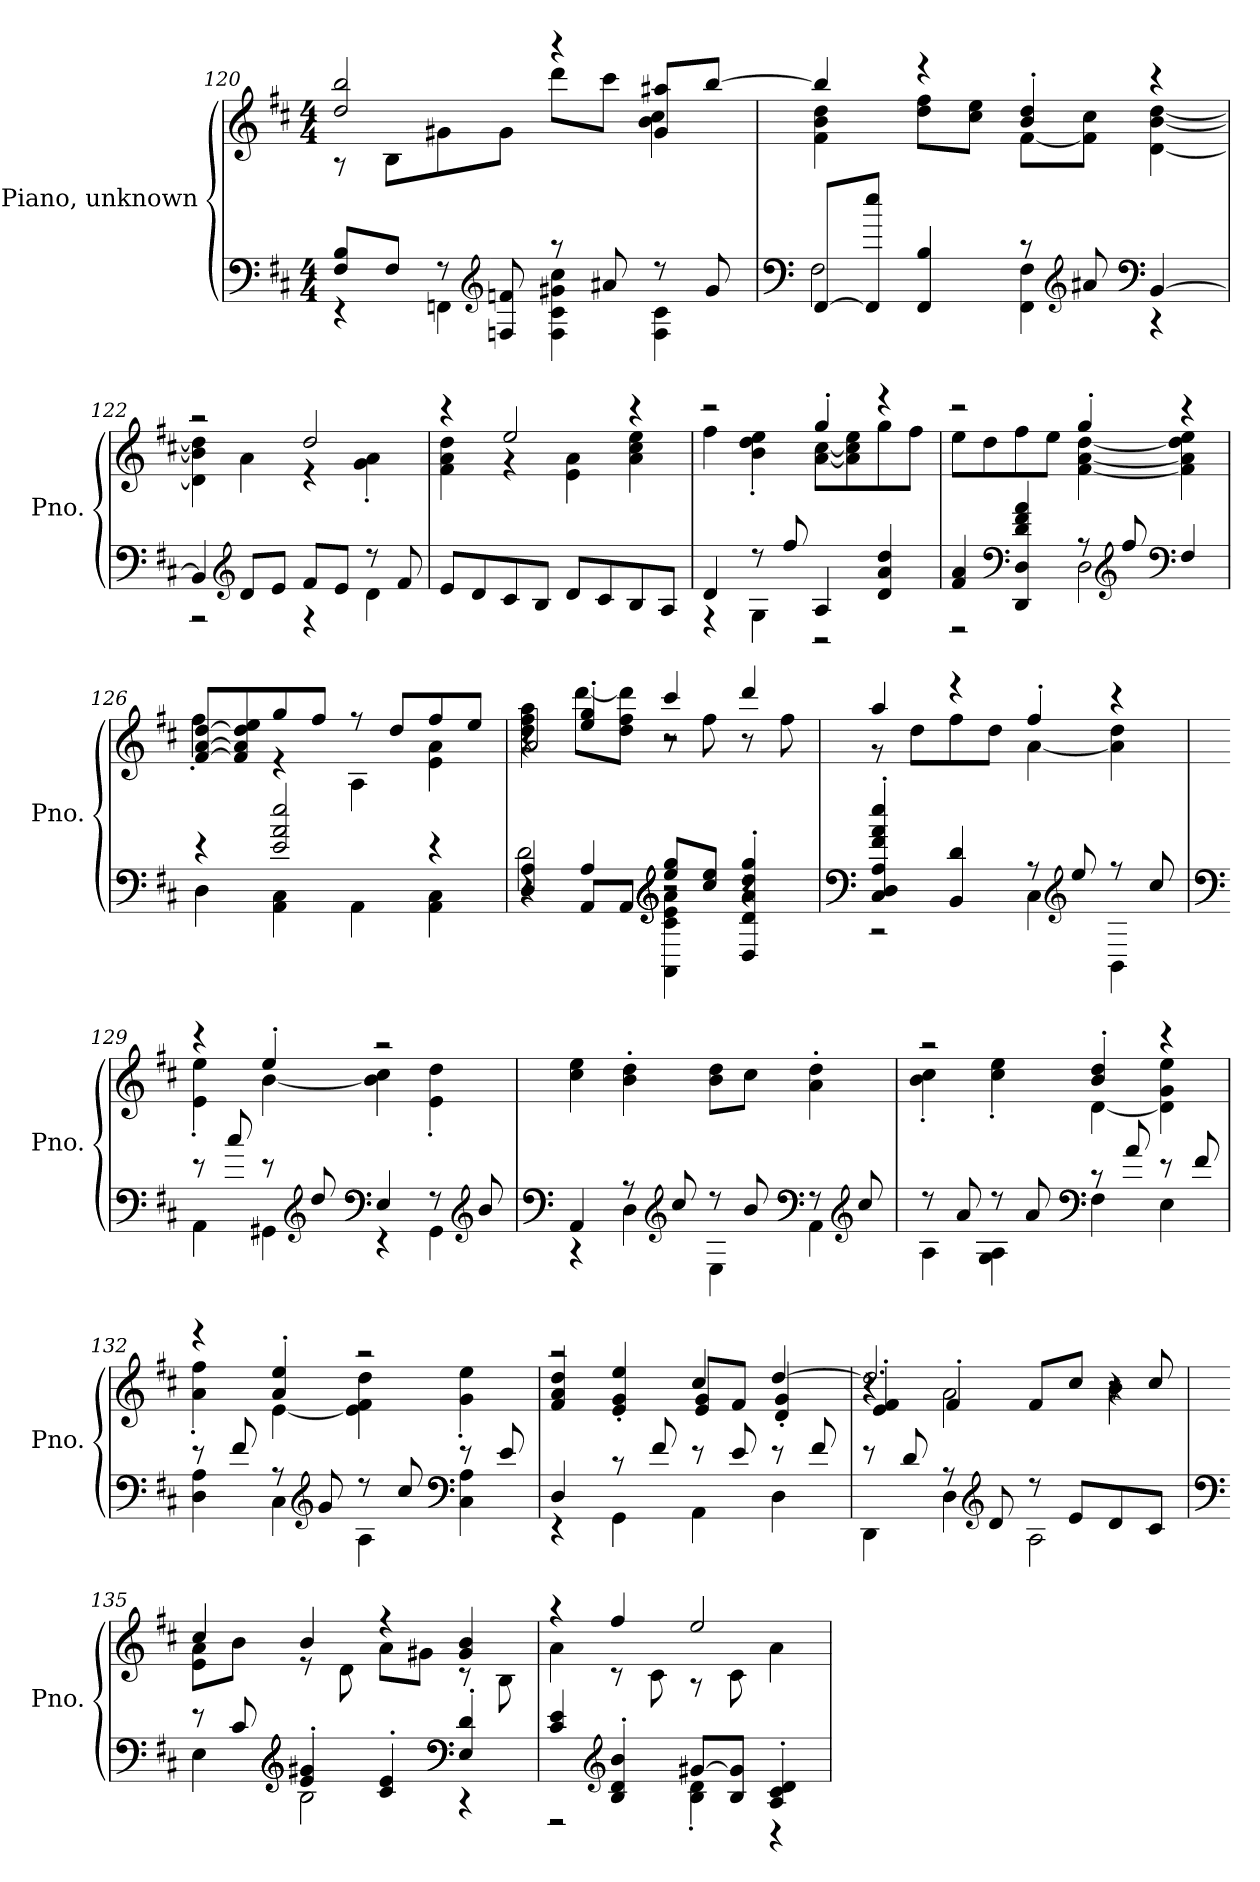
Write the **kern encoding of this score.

**kern	**kern
*part1	*part1
*staff2	*staff1
*I"Piano, unknown	*
*I'Pno.	*
!!LO:LB:g=z
*clefF4	*clefG2
*k[f#c#]	*k[f#c#]
*M4/4	*M4/4
=120	=120
*^	*^
8F#/ 8B/L	4r	2dd/ 2bb/	8r
8F#/J	.	.	8B\L
8r	4FFn\	.	8g#X\
*clefG2	*	*	*
8Fn/ 8fn/	.	.	8g#\J
8r	4F\ 4c#\ 4g#X\ 4cc#\	4r	8ddd\L
8a#X/	.	.	8ccc#\J
8r	4F\ 4c#\	8g#/ 8aa#X/L	4b\ 4cc#\
8g#/	.	[8bb/J	.
=121	=121	=121	=121
*clefF4	*	*	*
[8FF#/L	2F#\	4bb/]	4f#\ 4b\ 4dd\
8FF#/] 8ee/J	.	.	.
4FF#/ 4B/	.	4r	8dd\ 8ff#\L
.	.	.	8cc#\ 8ee\J
8r	4FF#\ 4F#\	4b/' 4dd/'	[8f#\L
*clefG2	*	*	*
8a#X/	.	.	8f#\] 8cc#\J
*clefF4	*	*	*
[4BB/	4r	4r	[4d\ [4b\ [4dd\
=122	=122	=122	=122
4BB/]	2r	2r	4d\] 4b\] 4dd\]
*clefG2	*	*	*
8d/L	.	.	4a\
8e/J	.	.	.
8f#/L	4r	2dd/	4r
8e/J	.	.	.
8r	4d\	.	4g\' 4a\'
8f#/	.	.	.
*v	*v	*	*
!!LO:LB:g=z	!!
=123	=123	=123
8e/L	4r	4f#\ 4a\ 4dd\
8d/	.	.
8c#/	2ee/	4r
8B/J	.	.
8d/L	.	4e\ 4a\
8c#/	.	.
8B/	4r	4a\ 4cc#\ 4ee\
8A/J	.	.
=124	=124	=124
*^	*	*
4d/	4r	2r	4ff#\
8r	4G\	.	4b\' 4dd\' 4ee\'
8ff#/	.	.	.
4A/	2r	4gg'/	[8a\ [8cc#\L
.	.	.	8a\] 8cc#\] 8ee\
4d/ 4a/ 4dd/	.	4r	8gg\
.	.	.	8ff#\J
=125	=125	=125	=125
4f#/ 4a/	2r	2r	8ee\L
.	.	.	8dd\
*clefF4	*	*	*
4DD/ 4D/ 4d/ 4f#/ 4a/	.	.	8ff#\
.	.	.	8ee\J
8r	2D\	4gg'/	[4f#\ [4a\ [4dd\
*clefG2	*	*	*
8ff#/	.	.	.
*clefF4	*	*	*
4F#/	.	4r	4f#\] 4a\] 4dd\] 4ee\
=126	=126	=126	=126
4r	4D\	[8f#/ [8a/ [8dd/L	4ff#'\
.	.	8f#/] 8a/] 8dd/] 8ee/	.
2e/ 2a/ 2ee/	4AA\ 4C#\	8gg/	4r
.	.	8ff#/J	.
.	4AA\	8r	4A\
.	.	8dd/L	.
4r	4AA\ 4C#\	8ff#/	4e\ 4a\
.	.	8ee/J	.
!!LO:LB:g=z
=127	=127	=127	=127
*	*^	*	*^
4D/ 4A/	2d\	4r	4r	4dd\ 4ff#\ 4aa\	2a/
8AA/L	.	4A/	4ee/' 4gg/'	[8ddd\L	.
8AA/J	.	.	.	8dd\ 8ff#\ 8ddd\]J	.
*clefG2	*	*	*	*	*
8ee/ 8gg/L	4AA\ 4c#\ 4e\ 4a\	2r	4ccc#/	8r	2r
8cc#/ 8ee/J	.	.	.	8ff#\	.
4D/' 4d/' 4a/' 4dd/' 4gg/'	4r	.	4ddd/	8r	.
.	.	.	.	8ff#\	.
*v	*v	*v	*	*	*
*	*v	*v	*v
=128	=128
*clefF4	*
*^	*^
4C#/' 4D/' 4A/' 4f#/' 4a/' 4ee/'	2r	4aa/	8r
.	.	.	8dd\L
4BB/ 4d/	.	4r	8ff#\
.	.	.	8dd\J
8r	4C#\	4ff#'/	[4a\
*clefG2	*	*	*
8ee/	.	.	.
8r	4BB\	4r	4a\] 4dd\
8cc#/	.	.	.
=129	=129	=129	=129
*clefF4	*	*	*
8r	4AA\	4r	4e\' 4ee\'
8cc#/	.	.	.
8r	4GG#X\	4ee'/	[4b\
*clefG2	*	*	*
8dd/	.	.	.
*clefF4	*	*	*
4E/	4r	2r	4b\] 4cc#\
8r	4GG#\	.	4e\' 4dd\'
*clefG2	*	*	*
8b/	.	.	.
*	*	*v	*v
!!LO:LB:g=z
=130	=130	=130
*clefF4	*	*
4AA/	4r	4cc#\ 4ee\
8r	4D\	4b\' 4dd\'
*clefG2	*	*
8cc#/	.	.
8r	4E\	8b\ 8dd\L
8b/	.	8cc#\J
*clefF4	*	*
8r	4AA\	4a\' 4dd\'
*clefG2	*	*
8cc#/	.	.
=131	=131	=131
*	*	*^
8r	4A\	2r	4b\' 4cc#\'
8a/	.	.	.
8r	4G\ 4A\	.	4cc#\' 4ee\'
8a/	.	.	.
*clefF4	*	*	*
8r	4F#\	4b/' 4dd/'	[4d\
8a/	.	.	.
8r	4E\	4r	4d\] 4g\ 4ee\
8f#/	.	.	.
=132	=132	=132	=132
8r	4D\ 4A\	4r	4a\' 4ff#\'
8f#/	.	.	.
8r	4C#\	4a/' 4ee/'	[4e\
*clefG2	*	*	*
8g/	.	.	.
8r	4A\	2r	4e\] 4f#\ 4dd\
8cc#/	.	.	.
*clefF4	*	*	*
8r	4C#\ 4A\	.	4g\' 4ee\'
8e/	.	.	.
!!LO:PB:g=z	!!
=133	=133	=133	=133
4D/	4r	2r	4f#/ 4a/ 4dd/
8r	4GG\	.	4e/' 4g/' 4ee/'
8f#/	.	.	.
8r	4AA\	4cc#/	8e/ 8g/L
8e/	.	.	8f#/J
8r	4D\	[4dd/	4d/' 4g/'
8f#/	.	.	.
=134	=134	=134	=134
*	*	*	*^
8r	4DD\	2.dd/]	4r	4e/' 4f#/'
8d/	.	.	.	.
8r	4D\	.	2a\	4f#'/
*clefG2	*	*	*	*
8d/	.	.	.	.
8r	2A\	.	.	8f#/L
8e/L	.	.	.	8cc#/J
8d/	.	4r	4b\	8r
8c#/J	.	.	.	8cc#/
*	*	*v	*v	*v
=135	=135	=135
*clefF4	*	*
*	*	*^
8r	4E\	4cc#/	8e\ 8a\L
8c#/	.	.	8b\J
*clefG2	*	*	*
4e/' 4g#X/'	2B\	4b/	8r
.	.	.	8d\
4c#/' 4e/'	.	4r	8a\L
.	.	.	8g#X\J
*clefF4	*	*	*
4E/' 4d/'	4r	4g#/ 4b/	8r
.	.	.	8B\
!!LO:LB:g=z	!!
=136	=136	=136	=136
4c#/ 4e/	2r	4r	4a\
*clefG2	*	*	*
4B/' 4d/' 4b/'	.	4ff#/	8r
.	.	.	8c#\
[8g#X/L	4B\' 4d\'	2ee/	8r
8B/ 8g#/]J	.	.	8c#\
4A/' 4c#/' 4d/'	4r	.	4a\
*v	*v	*	*
*	*v	*v
=	=
*-	*-
